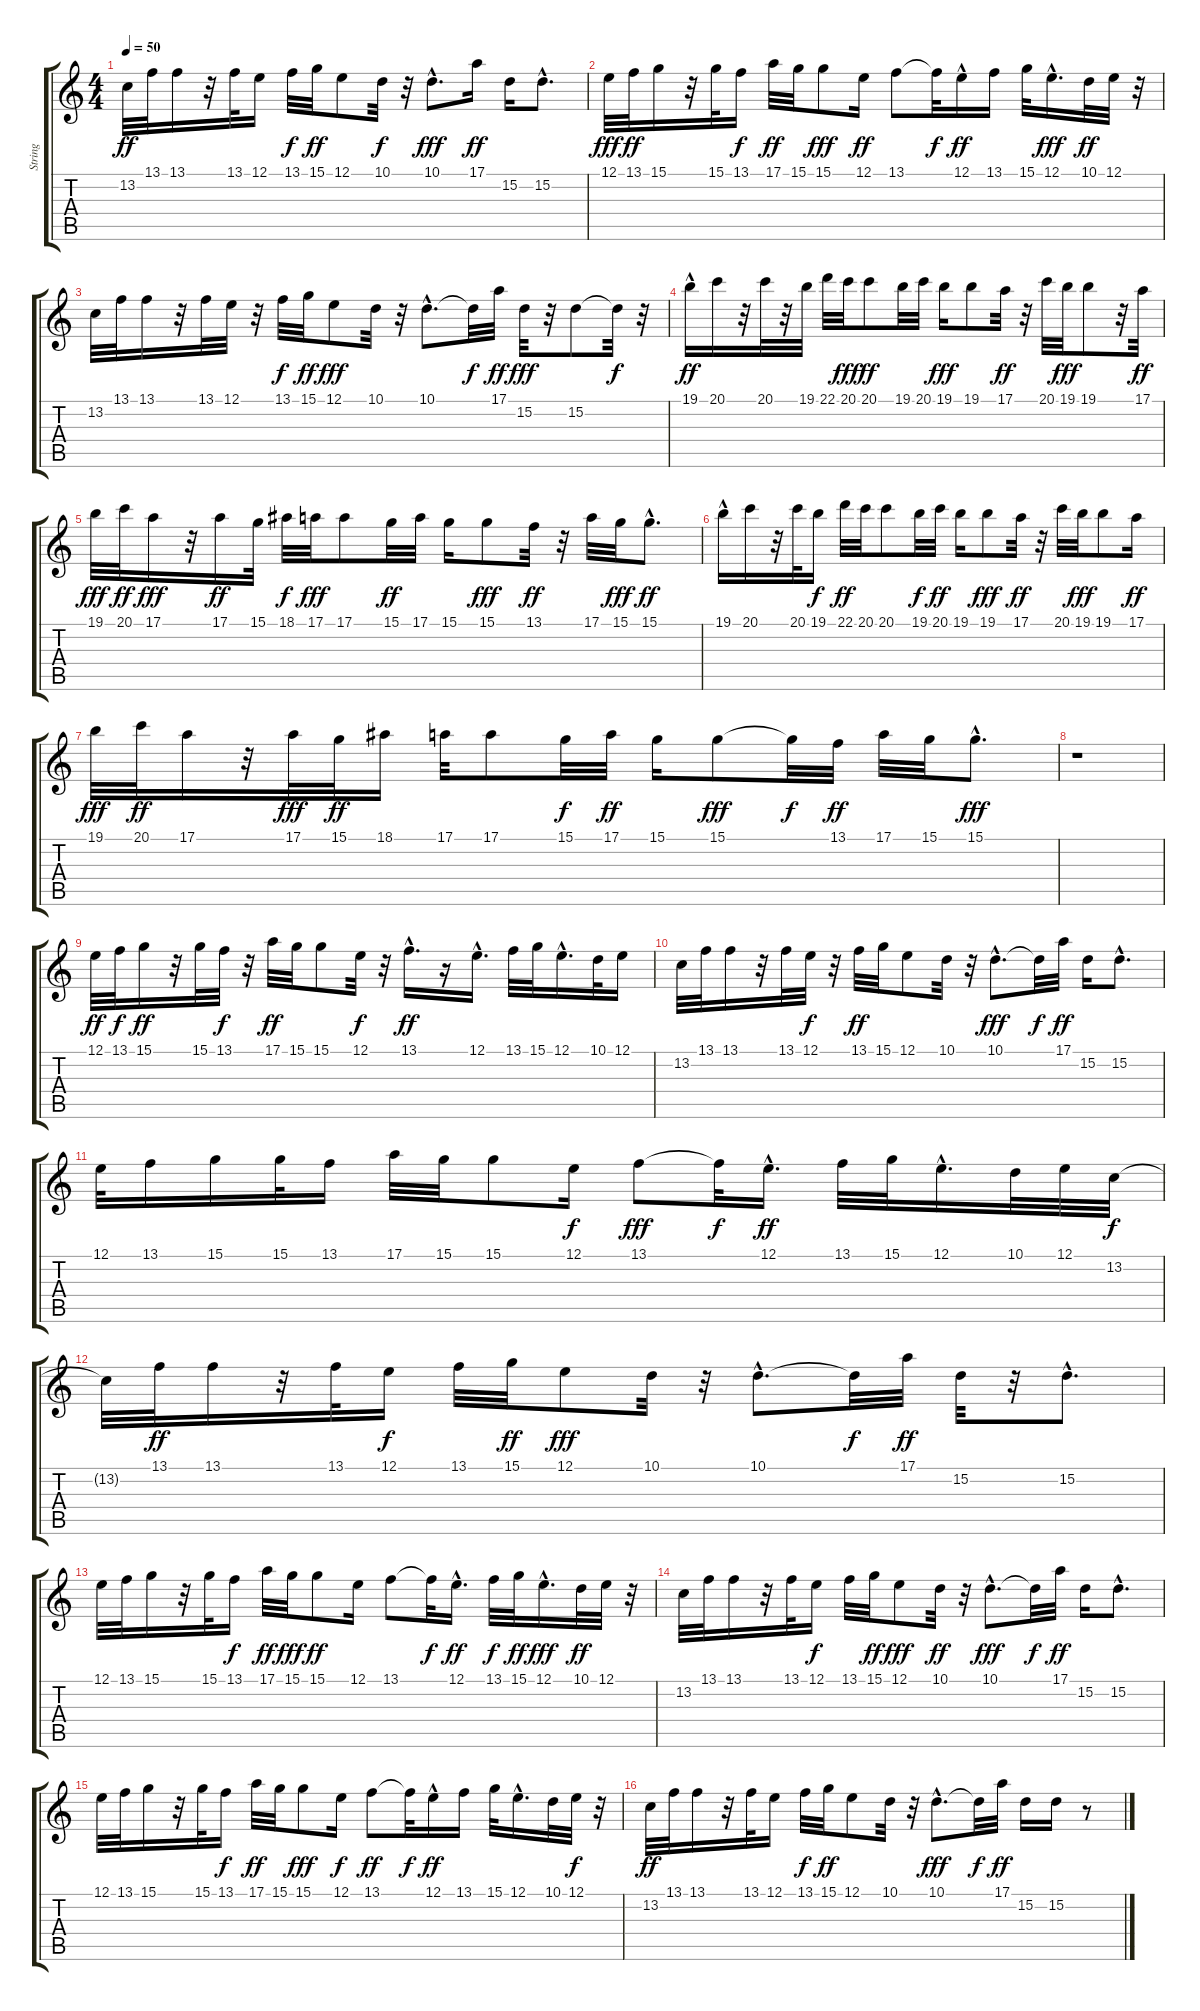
\track ("String" "String") {instrument stringensemble1}
\staff {score tabs}
\tuning (E4 B3 G3 D3 A2 E2) {hide}
\ts (4 4)
\tempo 50
\clef g2
\ks c
13.2.32{dy ff} 13.1.32 13.1.16 r.32 13.1.32 12.1.16 13.1.32{dy f} 15.1.32{dy ff} 12.1.8 10.1.32{dy f} r.32 10.1{hac}.8{d dy fff} 17.1.16{dy ff} 15.2.16 15.2{hac}.8{d} |
12.1.32{dy fff} 13.1.32{dy ff} 15.1.16 r.32 15.1.32 13.1.16{dy f} 17.1.32{dy ff} 15.1.32 15.1.8{dy fff} 12.1.16{dy ff} 13.1.8 13.1{t}.32{dy f} 12.1{hac}.16{dy ff} 13.1.16 15.1.32 12.1{hac}.16{d dy fff} 10.1.32{dy ff} 12.1.32 r.32 |
13.2.32 13.1.32 13.1.16 r.32 13.1.32 12.1.32 r.32 13.1.32{dy f} 15.1.32{dy ff} 12.1.8{dy fff} 10.1.32 r.32 10.1{hac}.8{d} 10.1{t}.32{dy f} 17.1.32{dy ff} 15.2.32{dy fff} r.32 15.2.8 15.2{t}.32{dy f} r.32 |
19.1{hac}.16{dy ff} 20.1.16 r.32 20.1.32 r.32 19.1.32 22.1.32 20.1.32{dy fff} 20.1.8{dy ff} 19.1.32 20.1.32 19.1.16{dy fff} 19.1.8 17.1.32{dy ff} r.32 20.1.32 19.1.32{dy fff} 19.1.8 r.32 17.1.32{dy ff} |
19.1.32{dy fff} 20.1.32{dy ff} 17.1.16{dy fff} r.32 17.1.16{dy ff} 15.1.32 18.1.32{dy f} 17.1.32{dy fff} 17.1.8 15.1.32{dy ff} 17.1.32 15.1.16 15.1.8{dy fff} 13.1.32{dy ff} r.32 17.1.32 15.1.32{dy fff} 15.1{hac}.8{d dy ff} |
19.1{hac}.16 20.1.16 r.32 20.1.32 19.1.16{dy f} 22.1.32{dy ff} 20.1.32 20.1.8 19.1.32{dy f} 20.1.32{dy ff} 19.1.16 19.1.8{dy fff} 17.1.32{dy ff} r.32 20.1.32 19.1.32{dy fff} 19.1.8 17.1.16{dy ff} |
19.1.32{dy fff} 20.1.32{dy ff} 17.1.16 r.32 17.1.32{dy fff} 15.1.32{dy ff} 18.1.16 17.1.32 17.1.8 15.1.32{dy f} 17.1.32{dy ff} 15.1.16 15.1.8{dy fff} 15.1{t}.32{dy f} 13.1.32{dy ff} 17.1.32 15.1.32 15.1{hac}.8{d dy fff} |
r.1 |
12.1.32{dy ff} 13.1.32{dy f} 15.1.16{dy ff} r.32 15.1.32 13.1.32{dy f} r.32 17.1.32{dy ff} 15.1.32 15.1.8 12.1.32{dy f} r.32 13.1{hac}.16{d dy ff} r.16 12.1{hac}.16{d} 13.1.32 15.1.32 12.1{hac}.16{d} 10.1.32 12.1.16 |
13.2.32 13.1.32 13.1.16 r.32 13.1.32 12.1.32{dy f} r.32 13.1.32{dy ff} 15.1.32 12.1.8 10.1.32 r.32 10.1{hac}.8{d dy fff} 10.1{t}.32{dy f} 17.1.32{dy ff} 15.2.16 15.2{hac}.8{d} |
12.1.32 13.1.16 15.1.16 15.1.32 13.1.16 17.1.32 15.1.32 15.1.8 12.1.16{dy f} 13.1.8{dy fff} 13.1{t}.32{dy f} 12.1{hac}.16{d dy ff} 13.1.32 15.1.32 12.1{hac}.16{d} 10.1.32 12.1.32 13.2.32{dy f} |
13.2{t}.32 13.1.32{dy ff} 13.1.16 r.32 13.1.32 12.1.16{dy f} 13.1.32 15.1.32{dy ff} 12.1.8{dy fff} 10.1.32 r.32 10.1{hac}.8{d} 10.1{t}.32{dy f} 17.1.32{dy ff} 15.2.32 r.32 15.2{hac}.8{d} |
12.1.32 13.1.32 15.1.16 r.32 15.1.32 13.1.16{dy f} 17.1.32{dy ff} 15.1.32{dy fff} 15.1.8{dy ff} 12.1.16 13.1.8 13.1{t}.32{dy f} 12.1{hac}.16{d dy ff} 13.1.32{dy f} 15.1.32{dy ff} 12.1{hac}.16{d dy fff} 10.1.32{dy ff} 12.1.32 r.32 |
13.2.32 13.1.32 13.1.16 r.32 13.1.32 12.1.16{dy f} 13.1.32 15.1.32{dy ff} 12.1.8{dy fff} 10.1.32{dy ff} r.32 10.1{hac}.8{d dy fff} 10.1{t}.32{dy f} 17.1.32{dy ff} 15.2.16 15.2{hac}.8{d} |
12.1.32 13.1.32 15.1.16 r.32 15.1.32 13.1.16{dy f} 17.1.32{dy ff} 15.1.32 15.1.8{dy fff} 12.1.16{dy f} 13.1.8{dy ff} 13.1{t}.32{dy f} 12.1{hac}.16{dy ff} 13.1.16 15.1.32 12.1{hac}.16{d} 10.1.32 12.1.32{dy f} r.32 |
13.2.32{dy ff} 13.1.32 13.1.16 r.32 13.1.32 12.1.16 13.1.32{dy f} 15.1.32{dy ff} 12.1.8 10.1.32 r.32 10.1{hac}.8{d dy fff} 10.1{t}.32{dy f} 17.1.32{dy ff} 15.2.16 15.2.16 r.8
